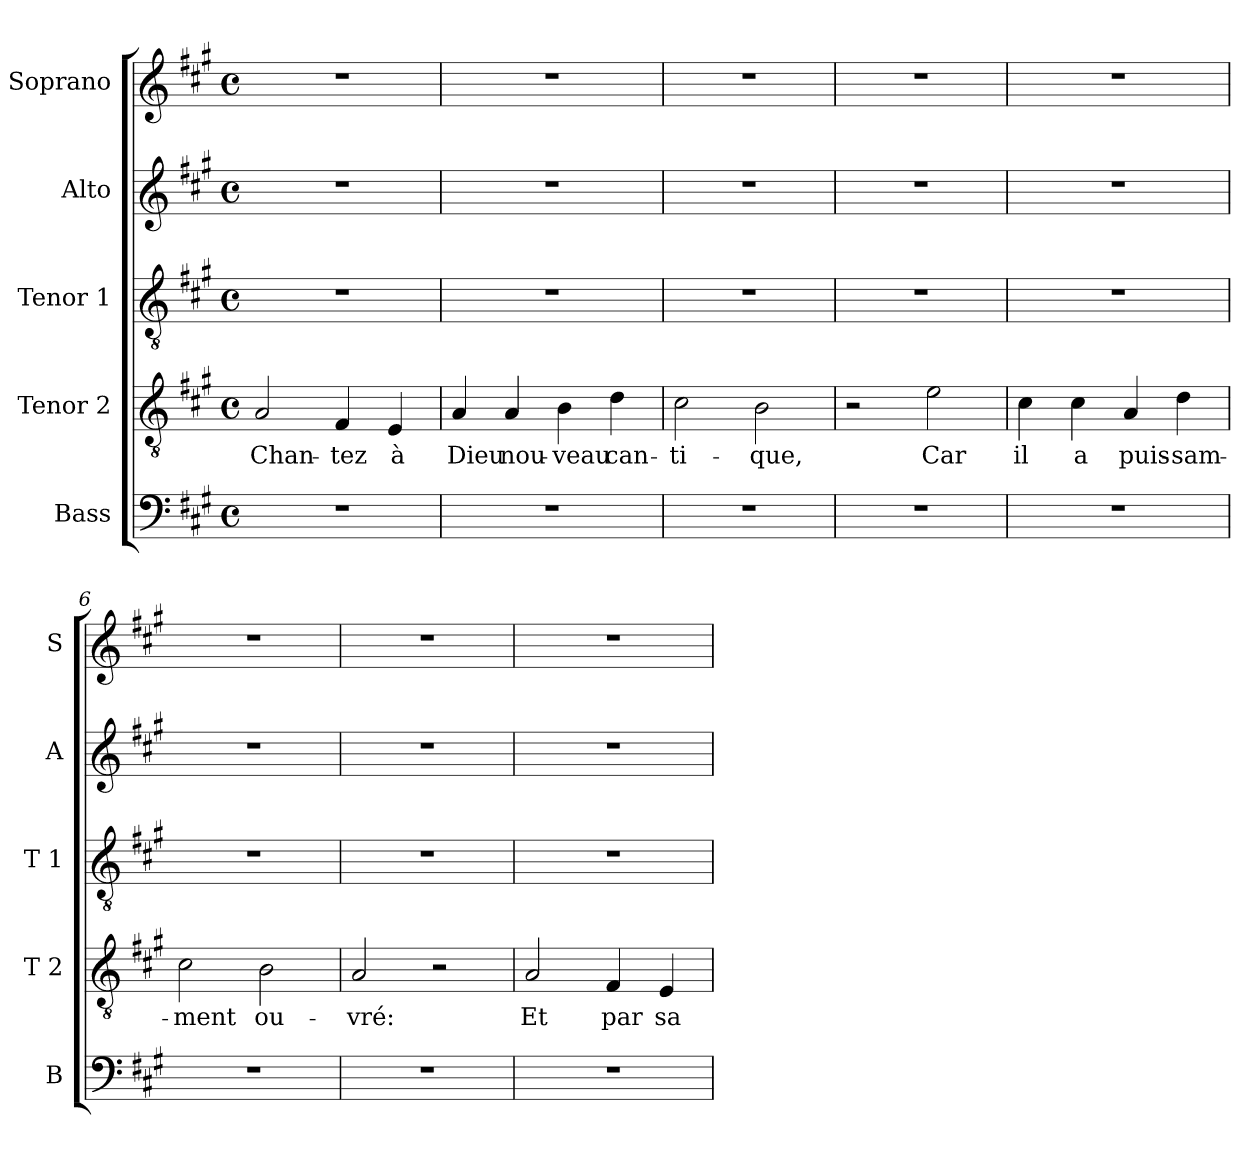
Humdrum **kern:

**kern	**kern	**text	**kern	**kern	**kern
*part5	*part4	*part4	*part3	*part2	*part1
*staff5	*staff4	*staff4	*staff3	*staff2	*staff1
*I"Bass	*I"Tenor 2	*	*I"Tenor 1	*I"Alto	*I"Soprano
*I'B	*I'T 2	*	*I'T 1	*I'A	*I'S
*clefF4	*clefGv2	*	*clefGv2	*clefG2	*clefG2
*k[f#c#g#]	*k[f#c#g#]	*	*k[f#c#g#]	*k[f#c#g#]	*k[f#c#g#]
*A:	*A:	*	*A:	*A:	*A:
*M4/4	*M4/4	*	*M4/4	*M4/4	*M4/4
*met(c)	*met(c)	*	*met(c)	*met(c)	*met(c)
=1	=1	=1	=1	=1	=1
!	!	!LO:LY:b	!	!	!
1r	2A/	Chan-	1r	1r	1r
!	!	!LO:LY:b	!	!	!
.	4F#/	-tez	.	.	.
!	!	!LO:LY:b	!	!	!
.	4E/	à	.	.	.
=2	=2	=2	=2	=2	=2
!	!	!LO:LY:b	!	!	!
1r	4A/	Dieu	1r	1r	1r
!	!	!LO:LY:b	!	!	!
.	4A/	nou-	.	.	.
!	!	!LO:LY:b	!	!	!
.	4B\	-veau	.	.	.
!	!	!LO:LY:b	!	!	!
.	4d\	can-	.	.	.
=3	=3	=3	=3	=3	=3
!	!	!LO:LY:b	!	!	!
1r	2c#\	-ti-	1r	1r	1r
!	!	!LO:LY:b	!	!	!
.	2B\	-que,	.	.	.
=4	=4	=4	=4	=4	=4
1r	2r	.	1r	1r	1r
!	!	!LO:LY:b	!	!	!
.	2e\	Car	.	.	.
=5	=5	=5	=5	=5	=5
!	!	!LO:LY:b	!	!	!
1r	4c#\	il	1r	1r	1r
!	!	!LO:LY:b	!	!	!
.	4c#\	a	.	.	.
!	!	!LO:LY:b	!	!	!
.	4A/	puis-	.	.	.
!	!	!LO:LY:b	!	!	!
.	4d\	-sam-	.	.	.
=6	=6	=6	=6	=6	=6
!	!	!LO:LY:b	!	!	!
1r	2c#\	-ment	1r	1r	1r
!	!	!LO:LY:b	!	!	!
.	2B\	ou-	.	.	.
!!LO:LB:g=z
=7	=7	=7	=7	=7	=7
!	!	!LO:LY:b	!	!	!
1r	2A/	-vré:	1r	1r	1r
.	2r	.	.	.	.
=8	=8	=8	=8	=8	=8
!	!	!LO:LY:b	!	!	!
1r	2A/	Et	1r	1r	1r
!	!	!LO:LY:b	!	!	!
.	4F#/	par	.	.	.
!	!	!LO:LY:b	!	!	!
.	4E/	sa	.	.	.
=	=	=	=	=	=
*-	*-	*-	*-	*-	*-
